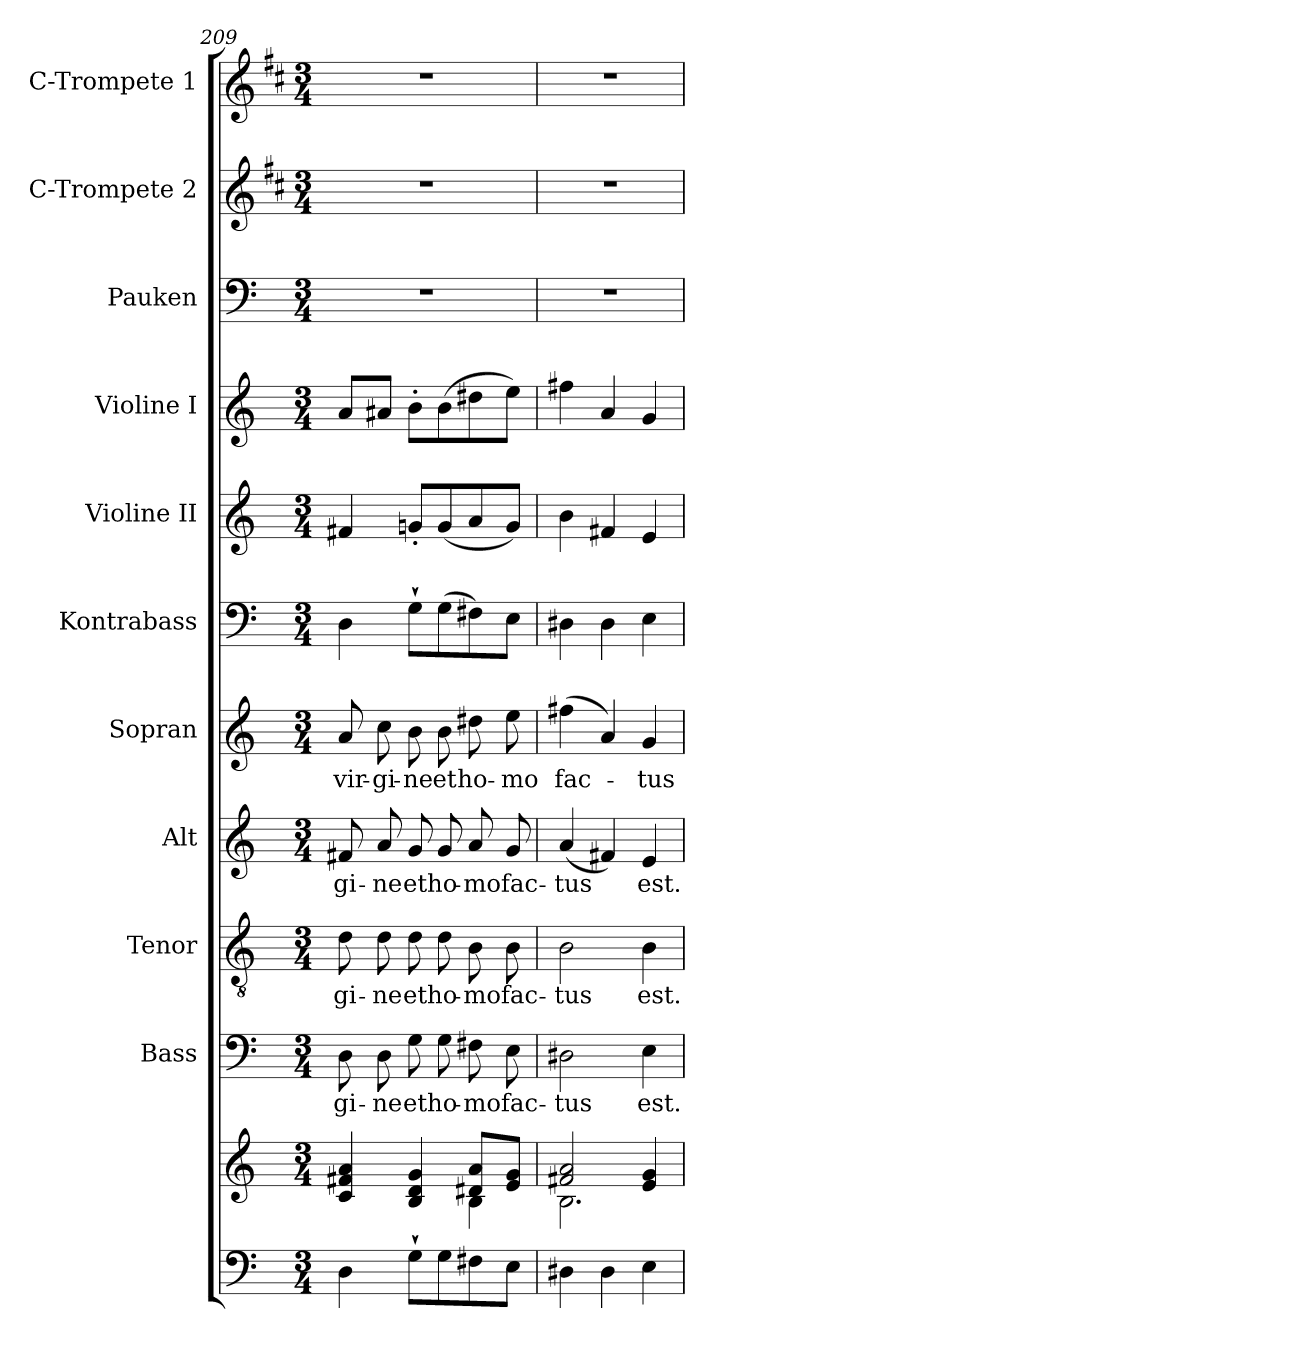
**kern	**kern	**kern	**text	**kern	**text	**kern	**text	**kern	**text	**kern	**kern	**kern	**kern	**kern	**kern
*part11	*part11	*part10	*part10	*part9	*part9	*part8	*part8	*part7	*part7	*part6	*part5	*part4	*part3	*part2	*part1
*staff12	*staff11	*staff10	*staff10	*staff9	*staff9	*staff8	*staff8	*staff7	*staff7	*staff6	*staff5	*staff4	*staff3	*staff2	*staff1
*	*	*I"Bass	*	*I"Tenor	*	*I"Alt	*	*I"Sopran	*	*I"Kontrabass	*I"Violine II	*I"Violine I	*I"Pauken	*I"C-Trompete 2	*I"C-Trompete 1
*	*	*I'B.	*	*I'T.	*	*I'A.	*	*I'S.	*	*I'Kb.	*I'Vl. II	*I'Vl. I	*I'Pk.	*I'C Trp. 2	*I'C Trp. 1
*clefF4	*clefG2	*clefF4	*	*clefGv2	*	*clefG2	*	*clefG2	*	*clefF4	*clefG2	*clefG2	*clefF4	*clefG2	*clefG2
*	*	*	*	*	*	*	*	*	*	*ITrd7c12	*	*	*	*ITrd1c2	*ITrd1c2
*k[]	*k[]	*k[]	*	*k[]	*	*k[]	*	*k[]	*	*k[]	*k[]	*k[]	*k[]	*k[]	*k[]
*C:	*C:	*C:	*	*C:	*	*C:	*	*C:	*	*C:	*C:	*C:	*C:	*C:	*C:
*M3/4	*M3/4	*M3/4	*	*M3/4	*	*M3/4	*	*M3/4	*	*M3/4	*M3/4	*M3/4	*M3/4	*M3/4	*M3/4
=209	=209	=209	=209	=209	=209	=209	=209	=209	=209	=209	=209	=209	=209	=209	=209
*	*^	*	*	*	*	*	*	*	*	*	*	*	*	*	*
!	!	!	!	!LO:LY:b	!	!LO:LY:b	!	!LO:LY:b	!	!LO:LY:b	!	!	!	!	!	!
4D\	4c/ 4f#X/ 4a/	2ryy	8D\	-gi-	8d\	-gi-	8f#X/	-gi-	8a/	vir-	4DD\	4f#X/	8a/L	2.r	2.r	2.r
!	!	!	!	!LO:LY:b	!	!LO:LY:b	!	!LO:LY:b	!	!LO:LY:b	!	!	!	!	!	!
.	.	.	8D\	-ne	8d\	-ne	8a/	-ne	8cc\	-gi-	.	.	8a#X/J	.	.	.
!	!	!	!	!LO:LY:b	!	!LO:LY:b	!	!LO:LY:b	!	!LO:LY:b	!	!	!	!	!	!
8G`>\L	4B/ 4d/ 4g/	.	8G\	et	8d\	et	8g/	et	8b\	-ne	8GG`>\L	8gn'</L	8b'>\L	.	.	.
!	!	!	!	!LO:LY:b	!	!LO:LY:b	!	!LO:LY:b	!	!LO:LY:b	!	!	!	!	!	!
8G\	.	.	8G\	ho-	8d\	ho-	8g/	ho-	8b\	et	(>8GG\	(<8g/	(>8b\	.	.	.
!	!	!	!	!LO:LY:b	!	!LO:LY:b	!	!LO:LY:b	!	!LO:LY:b	!	!	!	!	!	!
8F#X\	8d#X/ 8a/L	4B\	8F#X\	-mo	8B\	-mo	8a/	-mo	8dd#X\	ho-	8FF#X\)	8a/	8dd#X\	.	.	.
!	!	!	!	!LO:LY:b	!	!LO:LY:b	!	!LO:LY:b	!	!LO:LY:b	!	!	!	!	!	!
8E\J	8e/ 8g/J	.	8E\	fac-	8B\	fac-	8g/	fac-	8ee\	-mo	8EE\J	8g/J)	8ee\J)	.	.	.
!!LO:PB:g=z
=210	=210	=210	=210	=210	=210	=210	=210	=210	=210	=210	=210	=210	=210	=210	=210	=210
!	!	!	!	!LO:LY:b	!	!LO:LY:b	!	!LO:LY:b	!	!LO:LY:b	!	!	!	!	!	!
4D#X\	2f#X/ 2a/	2.B\	2D#X\	-tus	2B\	-tus	(<4a/	-tus	(>4ff#X\	fac-	4DD#X\	4b\	4ff#X\	2.r	2.r	2.r
4D#\	.	.	.	.	.	.	4f#X/)	.	4a/)	.	4DD#\	4f#X/	4a/	.	.	.
!	!	!	!	!LO:LY:b	!	!LO:LY:b	!	!LO:LY:b	!	!LO:LY:b	!	!	!	!	!	!
4E\	4e/ 4g/	.	4E\	est.	4B\	est.	4e/	est.	4g/	-tus	4EE\	4e/	4g/	.	.	.
*	*v	*v	*	*	*	*	*	*	*	*	*	*	*	*	*	*
=	=	=	=	=	=	=	=	=	=	=	=	=	=	=	=
*-	*-	*-	*-	*-	*-	*-	*-	*-	*-	*-	*-	*-	*-	*-	*-
